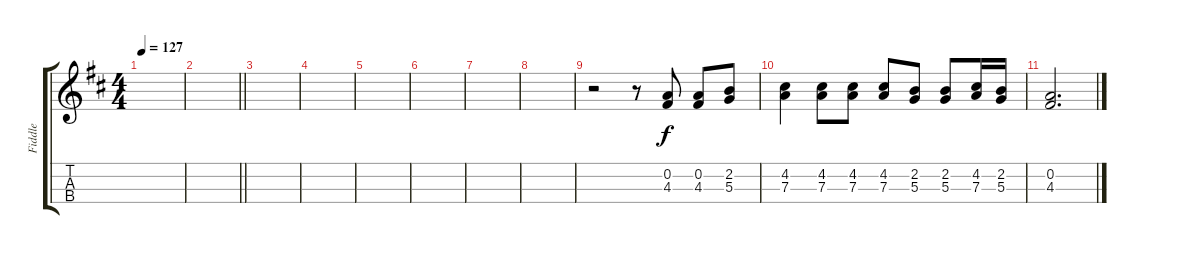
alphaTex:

\track ("Fiddle" "Fiddle") {instrument violin}
\staff {score tabs}
\tuning (E5 A4 D4 G3) {hide}
\ts (4 4)
\tempo 127
\clef g2
\ks d
|
\barLineRight lightlight
|
|
|
|
|
|
|
r.2 r.8 (0.2 4.3).8 (0.2 4.3).8 (2.2 5.3).8 |
(4.2 7.3).4 (4.2 7.3).8 (4.2 7.3).8 (4.2 7.3).8 (2.2 5.3).8 (2.2 5.3).8 (4.2 7.3).16 (2.2 5.3).16 |
(0.2 4.3).2{d}
